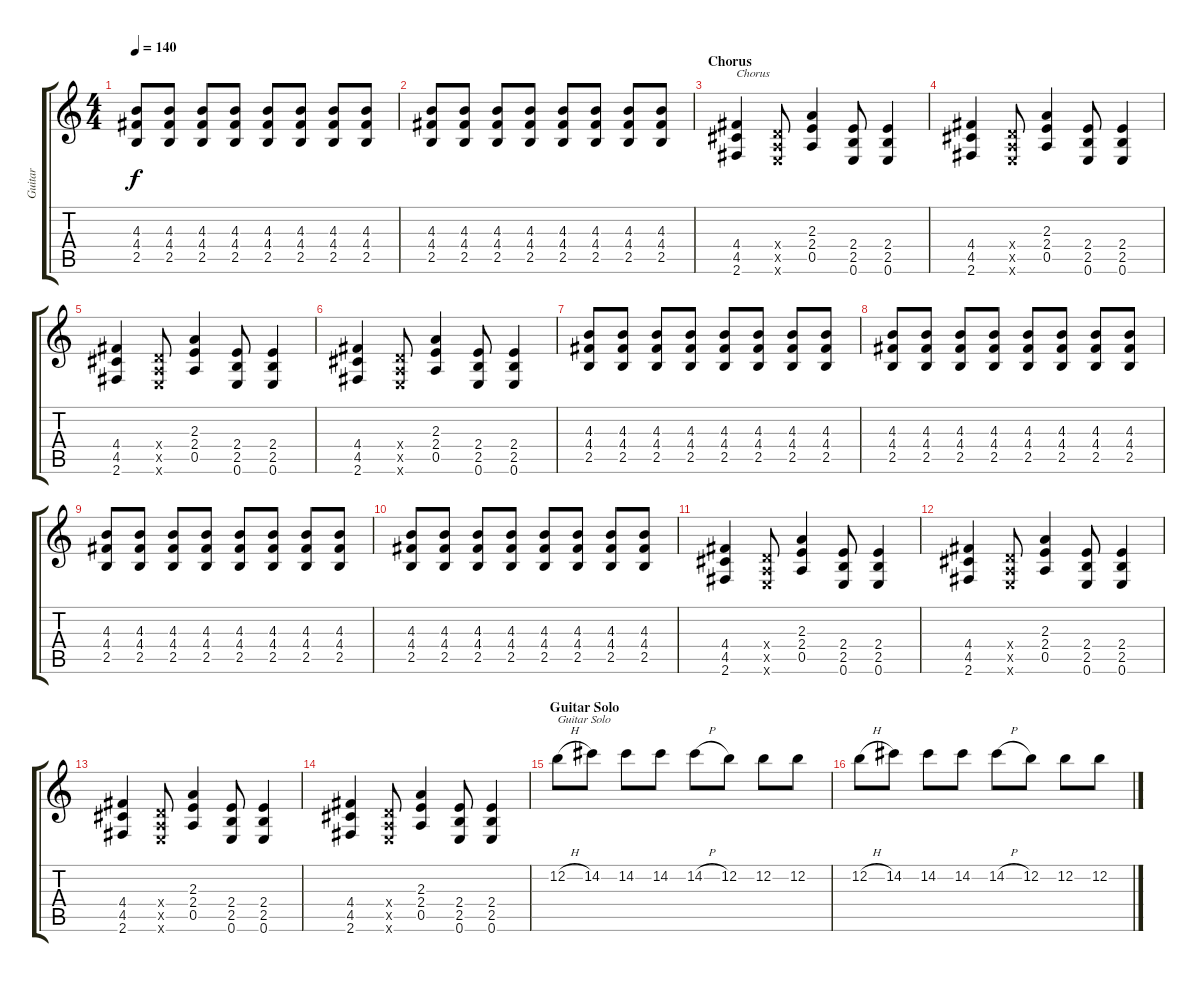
\track ("Guitar" "Guitar") {instrument overdrivenguitar}
\staff {score tabs}
\tuning (E4 B3 G3 D3 A2 E2) {hide}
\ts (4 4)
\tempo 140
\clef g2
\ks c
(4.3 4.4 2.5).8{dy f} (4.3 4.4 2.5).8 (4.3 4.4 2.5).8 (4.3 4.4 2.5).8 (4.3 4.4 2.5).8 (4.3 4.4 2.5).8 (4.3 4.4 2.5).8 (4.3 4.4 2.5).8 |
(4.3 4.4 2.5).8 (4.3 4.4 2.5).8 (4.3 4.4 2.5).8 (4.3 4.4 2.5).8 (4.3 4.4 2.5).8 (4.3 4.4 2.5).8 (4.3 4.4 2.5).8 (4.3 4.4 2.5).8 |
\section ("" "Chorus")
(4.4 4.5 2.6).4{txt "Chorus"} (0.4{x} 0.5{x} 0.6{x}).8 (2.3 2.4 0.5).4 (2.4 2.5 0.6).8 (2.4 2.5 0.6).4 |
(4.4 4.5 2.6).4 (0.4{x} 0.5{x} 0.6{x}).8 (2.3 2.4 0.5).4 (2.4 2.5 0.6).8 (2.4 2.5 0.6).4 |
(4.4 4.5 2.6).4 (0.4{x} 0.5{x} 0.6{x}).8 (2.3 2.4 0.5).4 (2.4 2.5 0.6).8 (2.4 2.5 0.6).4 |
(4.4 4.5 2.6).4 (0.4{x} 0.5{x} 0.6{x}).8 (2.3 2.4 0.5).4 (2.4 2.5 0.6).8 (2.4 2.5 0.6).4 |
(4.3 4.4 2.5).8 (4.3 4.4 2.5).8 (4.3 4.4 2.5).8 (4.3 4.4 2.5).8 (4.3 4.4 2.5).8 (4.3 4.4 2.5).8 (4.3 4.4 2.5).8 (4.3 4.4 2.5).8 |
(4.3 4.4 2.5).8 (4.3 4.4 2.5).8 (4.3 4.4 2.5).8 (4.3 4.4 2.5).8 (4.3 4.4 2.5).8 (4.3 4.4 2.5).8 (4.3 4.4 2.5).8 (4.3 4.4 2.5).8 |
(4.3 4.4 2.5).8 (4.3 4.4 2.5).8 (4.3 4.4 2.5).8 (4.3 4.4 2.5).8 (4.3 4.4 2.5).8 (4.3 4.4 2.5).8 (4.3 4.4 2.5).8 (4.3 4.4 2.5).8 |
(4.3 4.4 2.5).8 (4.3 4.4 2.5).8 (4.3 4.4 2.5).8 (4.3 4.4 2.5).8 (4.3 4.4 2.5).8 (4.3 4.4 2.5).8 (4.3 4.4 2.5).8 (4.3 4.4 2.5).8 |
(4.4 4.5 2.6).4 (0.4{x} 0.5{x} 0.6{x}).8 (2.3 2.4 0.5).4 (2.4 2.5 0.6).8 (2.4 2.5 0.6).4 |
(4.4 4.5 2.6).4{volume 12} (0.4{x} 0.5{x} 0.6{x}).8 (2.3 2.4 0.5).4 (2.4 2.5 0.6).8 (2.4 2.5 0.6).4 |
(4.4 4.5 2.6).4{volume 11} (0.4{x} 0.5{x} 0.6{x}).8 (2.3 2.4 0.5).4 (2.4 2.5 0.6).8 (2.4 2.5 0.6).4 |
(4.4 4.5 2.6).4{volume 10} (0.4{x} 0.5{x} 0.6{x}).8 (2.3 2.4 0.5).4 (2.4 2.5 0.6).8 (2.4 2.5 0.6).4 |
\section ("" "Guitar Solo")
12.2{h}.8{txt "Guitar Solo" volume 13} 14.2.8 14.2.8 14.2.8 14.2{h}.8 12.2.8 12.2.8 12.2.8 |
12.2{h}.8 14.2.8 14.2.8 14.2.8 14.2{h}.8 12.2.8 12.2.8 12.2.8
